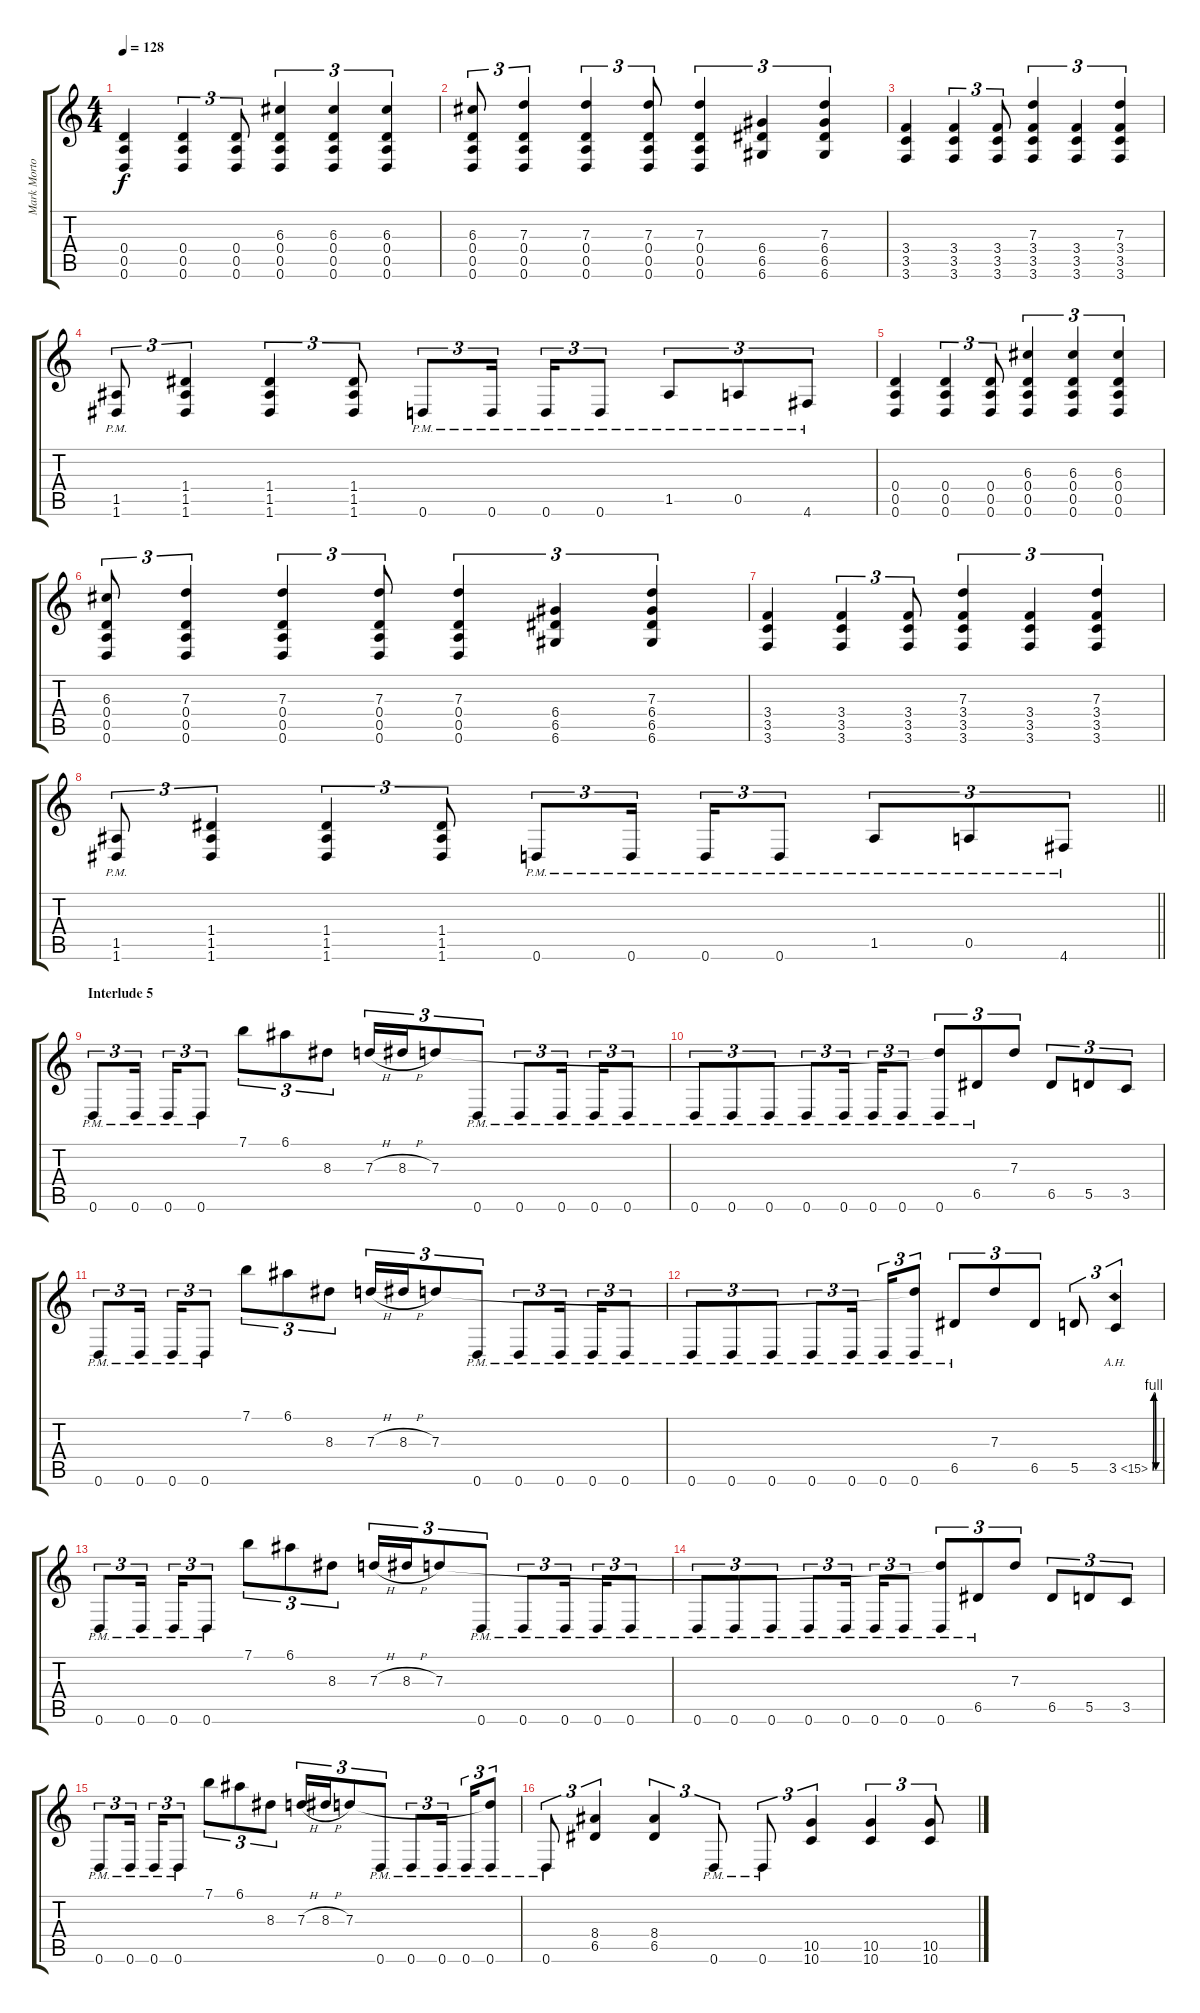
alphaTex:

\track ("Mark Morton - Rhythm" "Mark Morto") {instrument distortionguitar}
\staff {score tabs}
\tuning (E4 B3 G3 D3 A2 D2) {hide}
\ts (4 4)
\tempo 128
\clef g2
\ks c
(0.4 0.5 0.6).4{dy f} (0.4 0.5 0.6).4{tu (3 2)} (0.4 0.5 0.6).8{tu (3 2)} (6.3 0.4 0.5 0.6).4{tu (3 2)} (6.3 0.4 0.5 0.6).4{tu (3 2)} (6.3 0.4 0.5 0.6).4{tu (3 2)} |
(6.3 0.4 0.5 0.6).8{tu (3 2)} (7.3 0.4 0.5 0.6).4{tu (3 2)} (7.3 0.4 0.5 0.6).4{tu (3 2)} (7.3 0.4 0.5 0.6).8{tu (3 2)} (7.3 0.4 0.5 0.6).4{tu (3 2)} (6.4 6.5 6.6).4{tu (3 2)} (7.3 6.4 6.5 6.6).4{tu (3 2)} |
(3.4 3.5 3.6).4 (3.4 3.5 3.6).4{tu (3 2)} (3.4 3.5 3.6).8{tu (3 2)} (7.3 3.4 3.5 3.6).4{tu (3 2)} (3.4 3.5 3.6).4{tu (3 2)} (7.3 3.4 3.5 3.6).4{tu (3 2)} |
(1.5{pm} 1.6{pm}).8{tu (3 2)} (1.4 1.5 1.6).4{tu (3 2)} (1.4 1.5 1.6).4{tu (3 2)} (1.4 1.5 1.6).8{tu (3 2)} 0.6{pm}.8{tu (3 2)} 0.6{pm}.16{tu (3 2) beam splitsecondary} 0.6{pm}.16{tu (3 2)} 0.6{pm}.8{tu (3 2)} 1.5{pm}.8{tu (3 2)} 0.5{pm}.8{tu (3 2)} 4.6{pm}.8{tu (3 2)} |
(0.4 0.5 0.6).4 (0.4 0.5 0.6).4{tu (3 2)} (0.4 0.5 0.6).8{tu (3 2)} (6.3 0.4 0.5 0.6).4{tu (3 2)} (6.3 0.4 0.5 0.6).4{tu (3 2)} (6.3 0.4 0.5 0.6).4{tu (3 2)} |
(6.3 0.4 0.5 0.6).8{tu (3 2)} (7.3 0.4 0.5 0.6).4{tu (3 2)} (7.3 0.4 0.5 0.6).4{tu (3 2)} (7.3 0.4 0.5 0.6).8{tu (3 2)} (7.3 0.4 0.5 0.6).4{tu (3 2)} (6.4 6.5 6.6).4{tu (3 2)} (7.3 6.4 6.5 6.6).4{tu (3 2)} |
(3.4 3.5 3.6).4 (3.4 3.5 3.6).4{tu (3 2)} (3.4 3.5 3.6).8{tu (3 2)} (7.3 3.4 3.5 3.6).4{tu (3 2)} (3.4 3.5 3.6).4{tu (3 2)} (7.3 3.4 3.5 3.6).4{tu (3 2)} |
\barLineRight lightlight
(1.5{pm} 1.6{pm}).8{tu (3 2)} (1.4 1.5 1.6).4{tu (3 2)} (1.4 1.5 1.6).4{tu (3 2)} (1.4 1.5 1.6).8{tu (3 2)} 0.6{pm}.8{tu (3 2)} 0.6{pm}.16{tu (3 2) beam splitsecondary} 0.6{pm}.16{tu (3 2)} 0.6{pm}.8{tu (3 2)} 1.5{pm}.8{tu (3 2)} 0.5{pm}.8{tu (3 2)} 4.6{pm}.8{tu (3 2)} |
\section ("" "Interlude 5")
0.6{pm}.8{tu (3 2)} 0.6{pm}.16{tu (3 2) beam splitsecondary} 0.6{pm}.16{tu (3 2)} 0.6{pm}.8{tu (3 2)} 7.1.8{tu (3 2)} 6.1.8{tu (3 2)} 8.3.8{tu (3 2)} 7.3{h}.16{tu (3 2)} 8.3{h}.16{tu (3 2)} 7.3.8{tu (3 2)} 0.6{pm}.8{tu (3 2)} 0.6{pm}.8{tu (3 2)} 0.6{pm}.16{tu (3 2) beam splitsecondary} 0.6{pm}.16{tu (3 2)} 0.6{pm}.8{tu (3 2)} |
0.6{pm}.8{tu (3 2)} 0.6{pm}.8{tu (3 2)} 0.6{pm}.8{tu (3 2)} 0.6{pm}.8{tu (3 2)} 0.6{pm}.16{tu (3 2) beam splitsecondary} 0.6{pm}.16{tu (3 2)} 0.6{pm}.8{tu (3 2)} (7.3{t} 0.6{pm}).8{tu (3 2)} 6.5{pm}.8{tu (3 2)} 7.3.8{tu (3 2)} 6.5.8{tu (3 2)} 5.5.8{tu (3 2)} 3.5.8{tu (3 2)} |
0.6{pm}.8{tu (3 2)} 0.6{pm}.16{tu (3 2) beam splitsecondary} 0.6{pm}.16{tu (3 2)} 0.6{pm}.8{tu (3 2)} 7.1.8{tu (3 2)} 6.1.8{tu (3 2)} 8.3.8{tu (3 2)} 7.3{h}.16{tu (3 2)} 8.3{h}.16{tu (3 2)} 7.3.8{tu (3 2)} 0.6{pm}.8{tu (3 2)} 0.6{pm}.8{tu (3 2)} 0.6{pm}.16{tu (3 2) beam splitsecondary} 0.6{pm}.16{tu (3 2)} 0.6{pm}.8{tu (3 2)} |
0.6{pm}.8{tu (3 2)} 0.6{pm}.8{tu (3 2)} 0.6{pm}.8{tu (3 2)} 0.6{pm}.8{tu (3 2)} 0.6{pm}.16{tu (3 2) beam splitsecondary} 0.6{pm}.16{tu (3 2)} (7.3{t} 0.6{pm}).8{tu (3 2)} 6.5{pm}.8{tu (3 2)} 7.3.8{tu (3 2)} 6.5.8{tu (3 2)} 5.5.8{tu (3 2)} 3.5{be (custom 0 0 10 4 20 4 30 0 60 0) ah 12}.4{tu (3 2)} |
0.6{pm}.8{tu (3 2)} 0.6{pm}.16{tu (3 2) beam splitsecondary} 0.6{pm}.16{tu (3 2)} 0.6{pm}.8{tu (3 2)} 7.1.8{tu (3 2)} 6.1.8{tu (3 2)} 8.3.8{tu (3 2)} 7.3{h}.16{tu (3 2)} 8.3{h}.16{tu (3 2)} 7.3.8{tu (3 2)} 0.6{pm}.8{tu (3 2)} 0.6{pm}.8{tu (3 2)} 0.6{pm}.16{tu (3 2) beam splitsecondary} 0.6{pm}.16{tu (3 2)} 0.6{pm}.8{tu (3 2)} |
0.6{pm}.8{tu (3 2)} 0.6{pm}.8{tu (3 2)} 0.6{pm}.8{tu (3 2)} 0.6{pm}.8{tu (3 2)} 0.6{pm}.16{tu (3 2) beam splitsecondary} 0.6{pm}.16{tu (3 2)} 0.6{pm}.8{tu (3 2)} (7.3{t} 0.6{pm}).8{tu (3 2)} 6.5{pm}.8{tu (3 2)} 7.3.8{tu (3 2)} 6.5.8{tu (3 2)} 5.5.8{tu (3 2)} 3.5.8{tu (3 2)} |
0.6{pm}.8{tu (3 2)} 0.6{pm}.16{tu (3 2) beam splitsecondary} 0.6{pm}.16{tu (3 2)} 0.6{pm}.8{tu (3 2)} 7.1.8{tu (3 2)} 6.1.8{tu (3 2)} 8.3.8{tu (3 2)} 7.3{h}.16{tu (3 2)} 8.3{h}.16{tu (3 2)} 7.3.8{tu (3 2)} 0.6{pm}.8{tu (3 2)} 0.6{pm}.8{tu (3 2)} 0.6{pm}.16{tu (3 2) beam splitsecondary} 0.6{pm}.16{tu (3 2)} (7.3{t} 0.6{pm}).8{tu (3 2)} |
0.6{pm}.8{tu (3 2)} (8.4 6.5).4{tu (3 2)} (8.4 6.5).4{tu (3 2)} 0.6{pm}.8{tu (3 2)} 0.6{pm}.8{tu (3 2)} (10.5 10.6).4{tu (3 2)} (10.5 10.6).4{tu (3 2)} (10.5 10.6).8{tu (3 2)}
